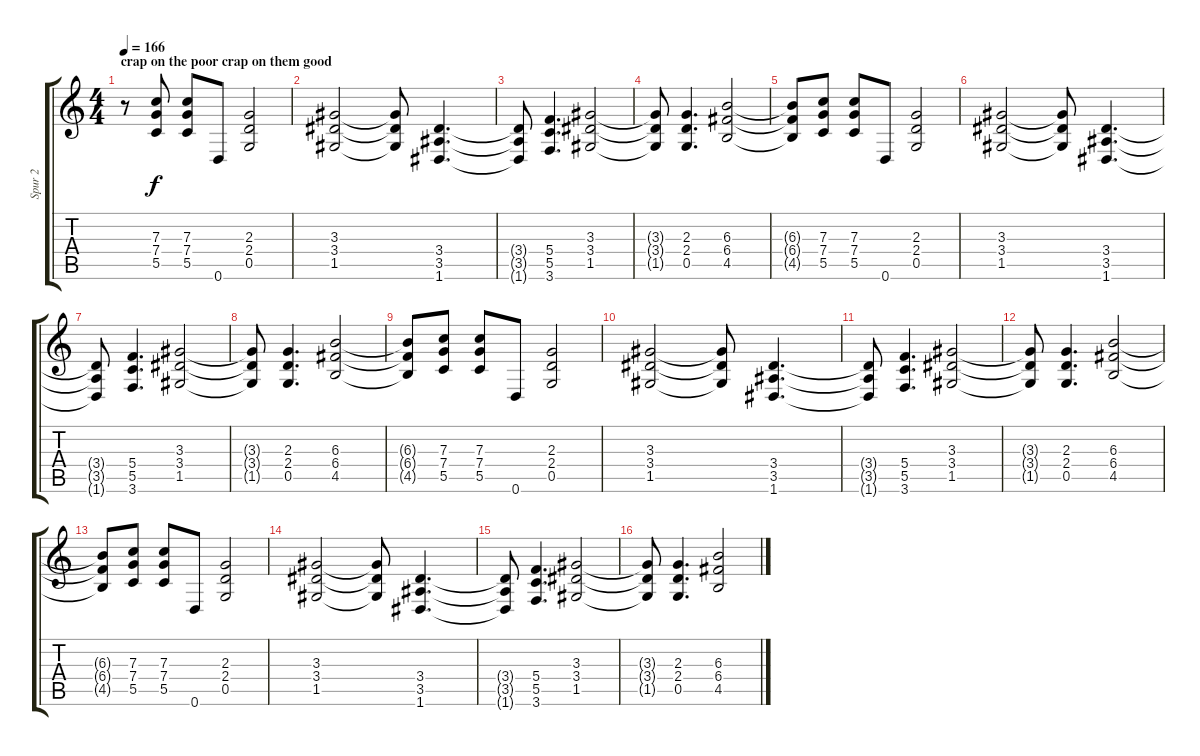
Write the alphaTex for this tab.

\track ("Spur 2" "Spur 2") {instrument distortionguitar}
\staff {score tabs}
\tuning (D4 A3 F3 C3 G2 D2) {hide}
\ts (4 4)
\section ("" "crap on the poor crap on them good")
\tempo 166
\clef g2
\ks c
r.8{dy f instrument distortionguitar} (7.3 7.4 5.5).8 (7.3 7.4 5.5).8 0.6.8 (2.3 2.4 0.5).2 |
(3.3 3.4 1.5).2 (3.3{t} 3.4{t} 1.5{t}).8 (3.4 3.5 1.6).4{d} |
(3.4{t} 3.5{t} 1.6{t}).8 (5.4 5.5 3.6).4{d} (3.3 3.4 1.5).2 |
(3.3{t} 3.4{t} 1.5{t}).8 (2.3 2.4 0.5).4{d} (6.3 6.4 4.5).2 |
(6.3{t} 6.4{t} 4.5{t}).8 (7.3 7.4 5.5).8 (7.3 7.4 5.5).8 0.6.8 (2.3 2.4 0.5).2 |
(3.3 3.4 1.5).2 (3.3{t} 3.4{t} 1.5{t}).8 (3.4 3.5 1.6).4{d} |
(3.4{t} 3.5{t} 1.6{t}).8 (5.4 5.5 3.6).4{d} (3.3 3.4 1.5).2 |
(3.3{t} 3.4{t} 1.5{t}).8 (2.3 2.4 0.5).4{d} (6.3 6.4 4.5).2 |
(6.3{t} 6.4{t} 4.5{t}).8 (7.3 7.4 5.5).8 (7.3 7.4 5.5).8 0.6.8 (2.3 2.4 0.5).2 |
(3.3 3.4 1.5).2 (3.3{t} 3.4{t} 1.5{t}).8 (3.4 3.5 1.6).4{d} |
(3.4{t} 3.5{t} 1.6{t}).8 (5.4 5.5 3.6).4{d} (3.3 3.4 1.5).2 |
(3.3{t} 3.4{t} 1.5{t}).8 (2.3 2.4 0.5).4{d} (6.3 6.4 4.5).2 |
(6.3{t} 6.4{t} 4.5{t}).8 (7.3 7.4 5.5).8 (7.3 7.4 5.5).8 0.6.8 (2.3 2.4 0.5).2 |
(3.3 3.4 1.5).2 (3.3{t} 3.4{t} 1.5{t}).8 (3.4 3.5 1.6).4{d} |
(3.4{t} 3.5{t} 1.6{t}).8 (5.4 5.5 3.6).4{d} (3.3 3.4 1.5).2 |
(3.3{t} 3.4{t} 1.5{t}).8 (2.3 2.4 0.5).4{d} (6.3 6.4 4.5).2
